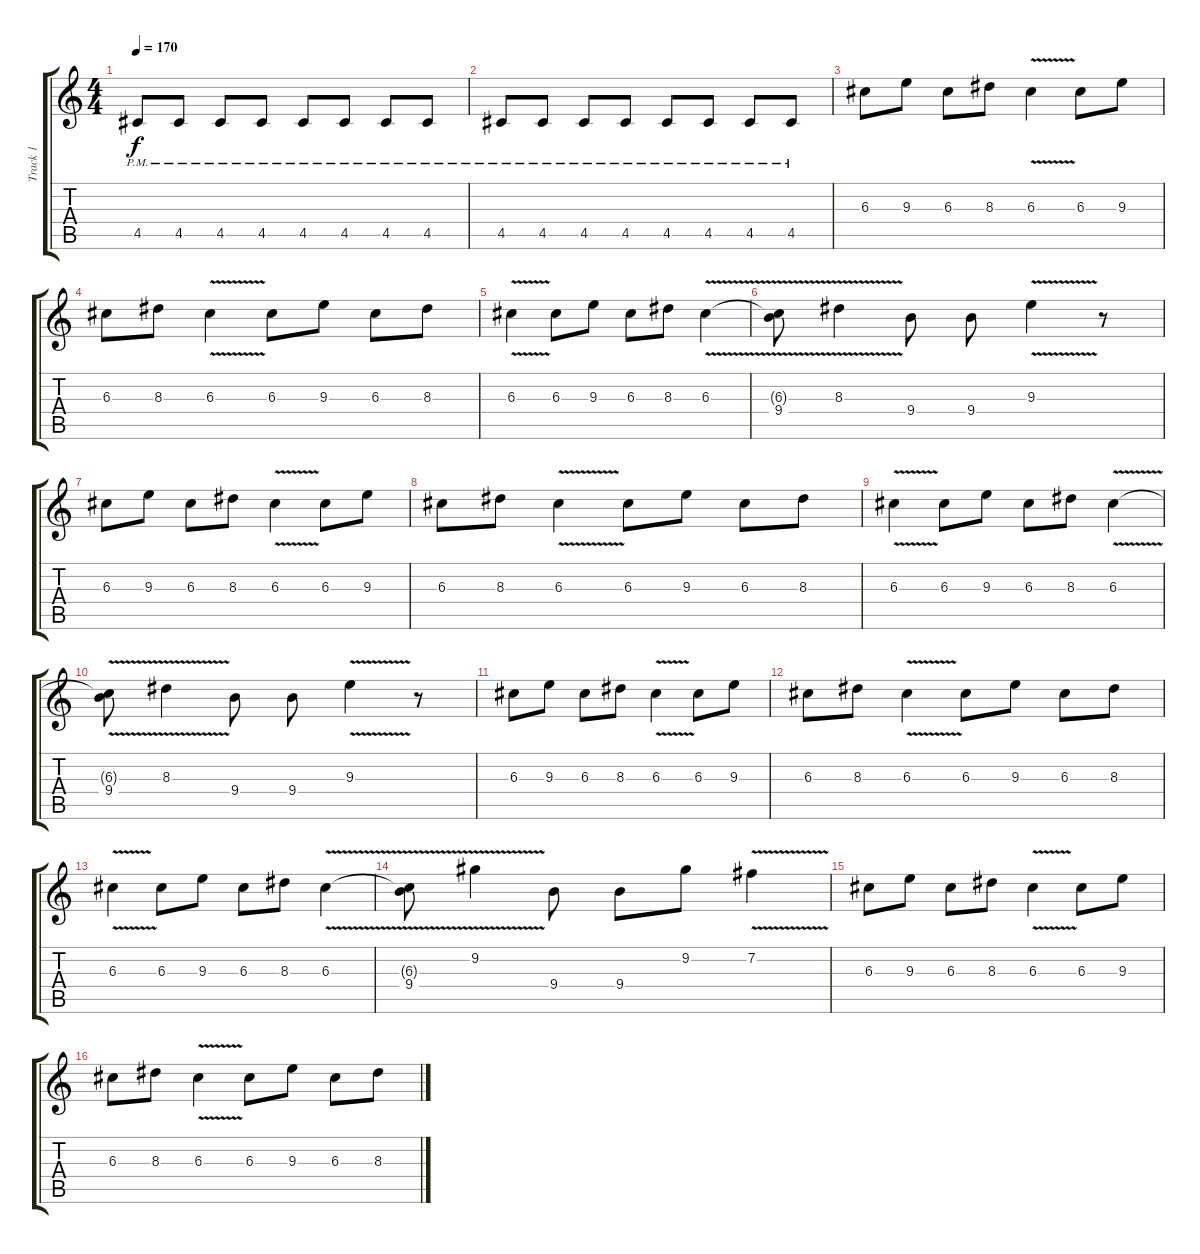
\track ("Track 1" "Track 1") {instrument distortionguitar}
\staff {score tabs}
\tuning (E4 B3 G3 D3 A2 E2) {hide}
\ts (4 4)
\tempo 170
\clef g2
\ks c
4.5{pm}.8{dy f} 4.5{pm}.8 4.5{pm}.8 4.5{pm}.8 4.5{pm}.8 4.5{pm}.8 4.5{pm}.8 4.5{pm}.8 |
4.5{pm}.8 4.5{pm}.8 4.5{pm}.8 4.5{pm}.8 4.5{pm}.8 4.5{pm}.8 4.5{pm}.8 4.5{pm}.8 |
6.3.8 9.3.8 6.3.8 8.3.8 6.3{v}.4 6.3.8 9.3.8 |
6.3.8 8.3.8 6.3{v}.4 6.3.8 9.3.8 6.3.8 8.3.8 |
6.3{v}.4 6.3.8 9.3.8 6.3.8 8.3.8 6.3{v}.4 |
(6.3{t} 9.4).8 8.3{v}.4 9.4.8 9.4.8 9.3{v}.4 r.8 |
6.3.8 9.3.8 6.3.8 8.3.8 6.3{v}.4 6.3.8 9.3.8 |
6.3.8 8.3.8 6.3{v}.4 6.3.8 9.3.8 6.3.8 8.3.8 |
6.3{v}.4 6.3.8 9.3.8 6.3.8 8.3.8 6.3{v}.4 |
(6.3{t} 9.4).8 8.3{v}.4 9.4.8 9.4.8 9.3{v}.4 r.8 |
6.3.8 9.3.8 6.3.8 8.3.8 6.3{v}.4 6.3.8 9.3.8 |
6.3.8 8.3.8 6.3{v}.4 6.3.8 9.3.8 6.3.8 8.3.8 |
6.3{v}.4 6.3.8 9.3.8 6.3.8 8.3.8 6.3{v}.4 |
(6.3{t} 9.4).8 9.2{v}.4 9.4.8 9.4.8 9.2.8 7.2{v}.4 |
6.3.8 9.3.8 6.3.8 8.3.8 6.3{v}.4 6.3.8 9.3.8 |
6.3.8 8.3.8 6.3{v}.4 6.3.8 9.3.8 6.3.8 8.3.8
